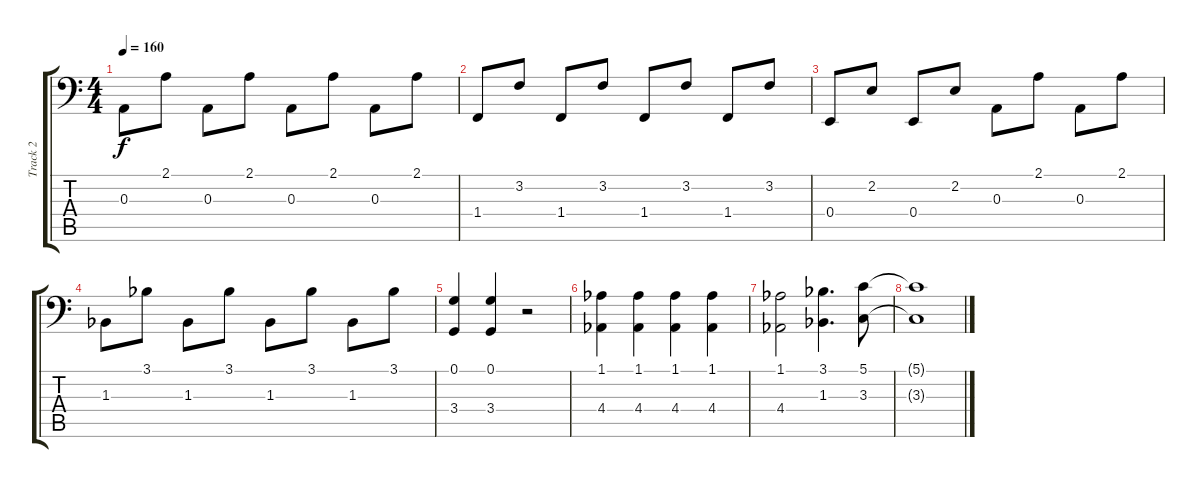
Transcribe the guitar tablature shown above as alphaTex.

\track ("Track 2" "Track 2") {instrument synthbass2}
\staff {score tabs}
\tuning (G2 D2 A1 E1 B0 Gb0) {hide}
\ts (4 4)
\tempo 160
\clef f4
\ks aminor
0.3.8{dy f} 2.1.8 0.3.8 2.1.8 0.3.8 2.1.8 0.3.8 2.1.8 |
1.4.8 3.2.8 1.4.8 3.2.8 1.4.8 3.2.8 1.4.8 3.2.8 |
0.4.8 2.2.8 0.4.8 2.2.8 0.3.8 2.1.8 0.3.8 2.1.8 |
1.3{acc b}.8 3.1{acc b}.8 1.3{acc b}.8 3.1{acc b}.8 1.3{acc b}.8 3.1{acc b}.8 1.3{acc b}.8 3.1{acc b}.8 |
(0.1 3.4).4 (0.1 3.4).4 r.2 |
(1.1{acc b} 4.4{acc b}).4 (1.1{acc b} 4.4{acc b}).4 (1.1{acc b} 4.4{acc b}).4 (1.1{acc b} 4.4{acc b}).4 |
(1.1{acc b} 4.4{acc b}).2 (3.1{acc b} 1.3{acc b}).4{d} (5.1 3.3).8 |
(5.1{t} 3.3{t}).1
